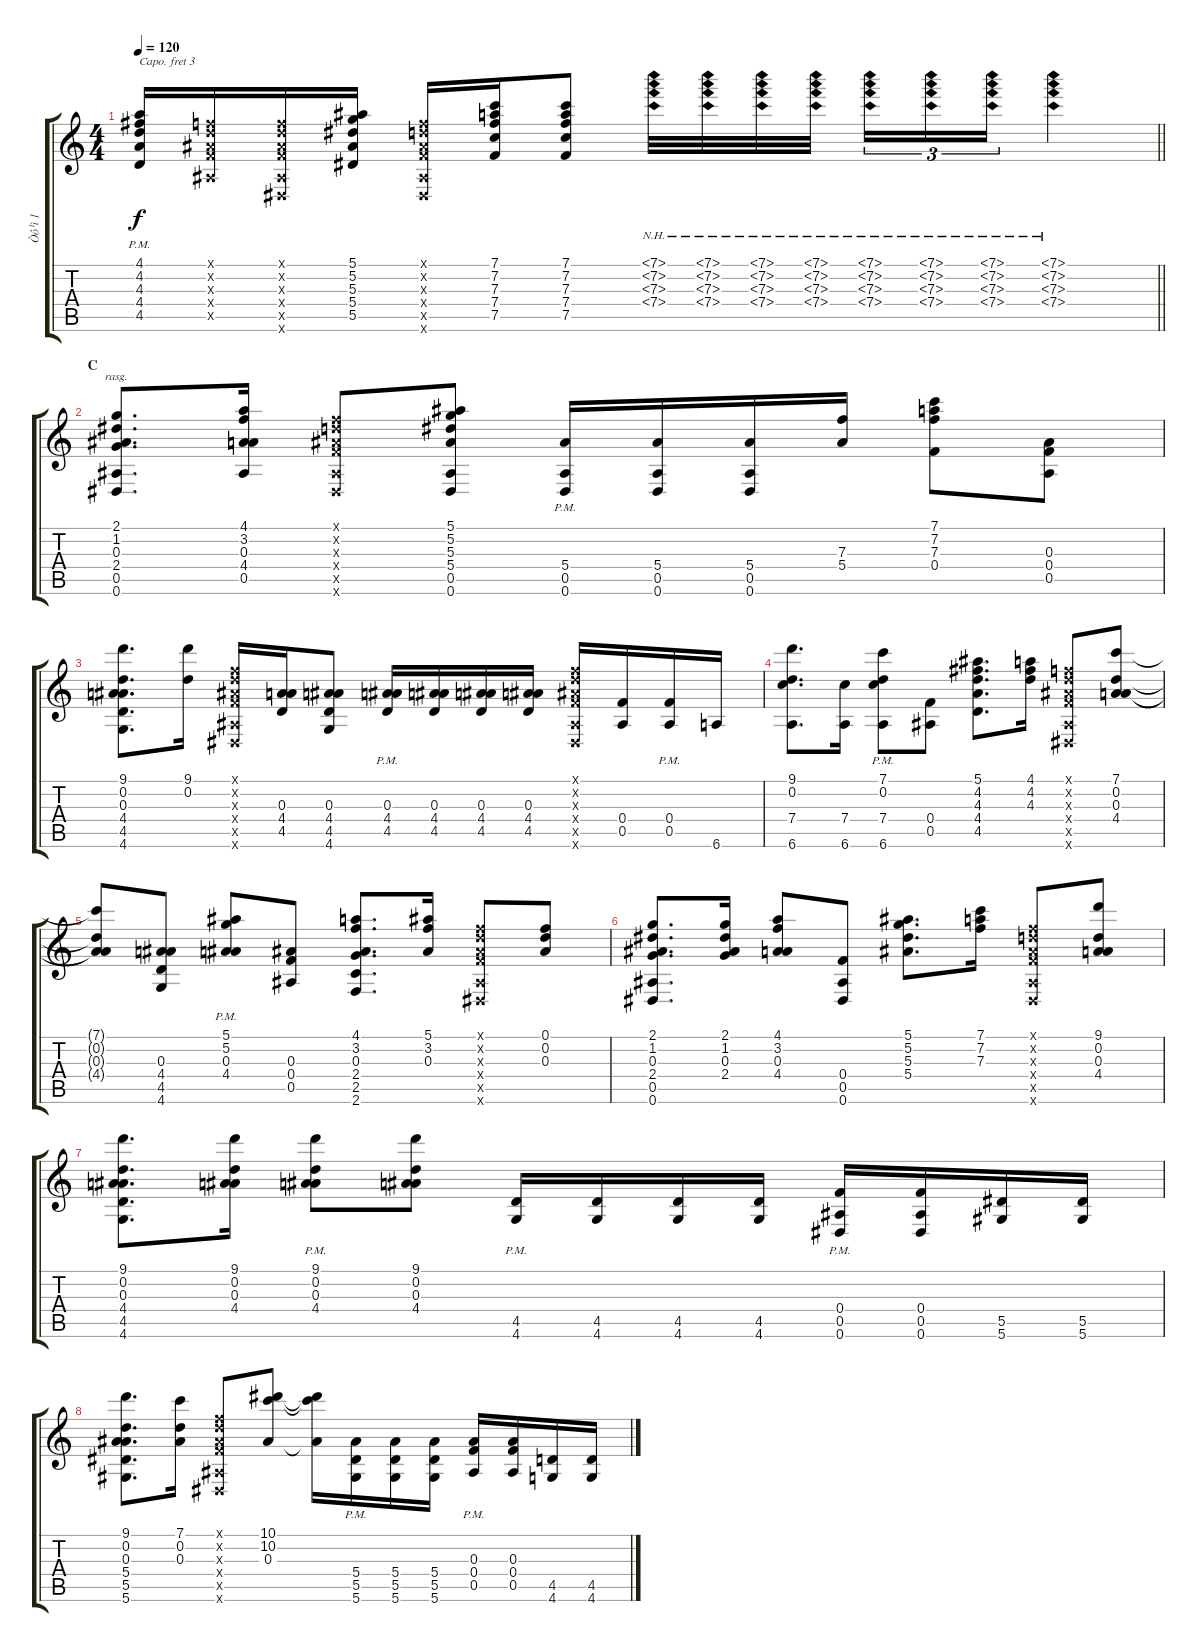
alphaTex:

\track ("Òô¹ì 1" "Òô¹ì 1") {instrument acousticguitarsteel}
\staff {score tabs}
\capo 3
\tuning (D4 B3 G3 D3 G2 C2) {hide}
\ts (4 4)
\tempo 120
\clef g2
\barLineRight lightlight
\ks c
(4.1 4.2 4.3 4.4 4.5{pm}).16{dy f} (0.1{x} 0.2{x} 0.3{x} 0.4{x} 0.5{x}).16 (0.1{x} 0.2{x} 0.3{x} 0.4{x} 0.5{x} 0.6{x}).16 (5.1 5.2 5.3 5.4 5.5).16 (0.1{x} 0.2{x} 0.3{x} 0.4{x} 0.5{x} 0.6{x}).16 (7.1 7.2 7.3 7.4 7.5).16 (7.1 7.2 7.3 7.4 7.5).8 (7.1{nh} 7.2{nh} 7.3{nh} 7.4{nh}).32 (7.1{nh} 7.2{nh} 7.3{nh} 7.4{nh}).32 (7.1{nh} 7.2{nh} 7.3{nh} 7.4{nh}).32 (7.1{nh} 7.2{nh} 7.3{nh} 7.4{nh}).32 (7.1{nh} 7.2{nh} 7.3{nh} 7.4{nh}).16{tu (3 2)} (7.1{nh} 7.2{nh} 7.3{nh} 7.4{nh}).16{tu (3 2)} (7.1{nh} 7.2{nh} 7.3{nh} 7.4{nh}).16{tu (3 2)} (7.1{nh} 7.2{nh} 7.3{nh} 7.4{nh}).4 |
\section ("" "C")
(2.1 1.2 0.3 2.4 0.5 0.6).8{d rasg ii} (4.1 3.2 0.3 4.4 0.5).16 (0.1{x} 0.2{x} 0.3{x} 0.4{x} 0.5{x} 0.6{x}).8 (5.1 5.2 5.3 5.4 0.5 0.6).8 (5.4 0.5 0.6{pm}).16 (5.4 0.5 0.6).16 (5.4 0.5 0.6).16 (7.3 5.4).16 (7.1 7.2 7.3 0.4).8 (0.3 0.4 0.5).8 |
(9.1 0.2 0.3 4.4 4.5 4.6).8{d} (9.1 0.2).16 (0.1{x} 0.2{x} 0.3{x} 0.4{x} 0.5{x} 0.6{x}).16 (0.3 4.4 4.5).16 (0.3 4.4 4.5 4.6).8 (0.3 4.4 4.5{pm}).16 (0.3 4.4 4.5).16 (0.3 4.4 4.5).16 (0.3 4.4 4.5).16 (0.1{x} 0.2{x} 0.3{x} 0.4{x} 0.5{x} 0.6{x}).16 (0.4 0.5).16 (0.4 0.5{pm}).16 6.6.16 |
(9.1 0.2 7.4 6.6).8{d} (7.4 6.6).16 (7.1 0.2 7.4 6.6{pm}).8 (0.4 0.5).8 (5.1 4.2 4.3 4.4 4.5).8{d} (4.1 4.2 4.3).16 (0.1{x} 0.2{x} 0.3{x} 0.4{x} 0.5{x} 0.6{x}).8 (7.1 0.2 0.3 4.4).8 |
(7.1{t} 0.2{t} 0.3{t} 4.4{t}).8 (0.3 4.4 4.5 4.6).8 (5.1 5.2 0.3 4.4{pm}).8 (0.3 0.4 0.5).8 (4.1 3.2 0.3 2.4 2.5 2.6).8{d} (5.1 3.2 0.3).16 (0.1{x} 0.2{x} 0.3{x} 0.4{x} 0.5{x} 0.6{x}).8 (0.1 0.2 0.3).8 |
(2.1 1.2 0.3 2.4 0.5 0.6).8{d} (2.1 1.2 0.3 2.4).16 (4.1 3.2 0.3 4.4).8 (0.4 0.5 0.6).8 (5.1 5.2 5.3 5.4).8{d} (7.1 7.2 7.3).16 (0.1{x} 0.2{x} 0.3{x} 0.4{x} 0.5{x} 0.6{x}).8 (9.1 0.2 0.3 4.4).8 |
(9.1 0.2 0.3 4.4 4.5 4.6).8{d} (9.1 0.2 0.3 4.4).16 (9.1 0.2 0.3 4.4{pm}).8 (9.1 0.2 0.3 4.4).8 (4.5 4.6{pm}).16 (4.5 4.6).16 (4.5 4.6).16 (4.5 4.6).16 (0.4 0.5 0.6{pm}).16 (0.4 0.5 0.6).16 (5.5 5.6).16 (5.5 5.6).16 |
(9.1 0.2 0.3 5.4 5.5 5.6).8{d} (7.1 0.2 0.3).16 (0.1{x} 0.2{x} 0.3{x} 0.4{x} 0.5{x} 0.6{x}).8 (10.1 10.2 0.3).8 (10.1{t} 10.2{t} 0.3{t}).16 (5.4 5.5 5.6{pm}).16 (5.4 5.5 5.6).16 (5.4 5.5 5.6).16 (0.3 0.4 0.5{pm}).16 (0.3 0.4 0.5).16 (4.5 4.6).16 (4.5 4.6).16
